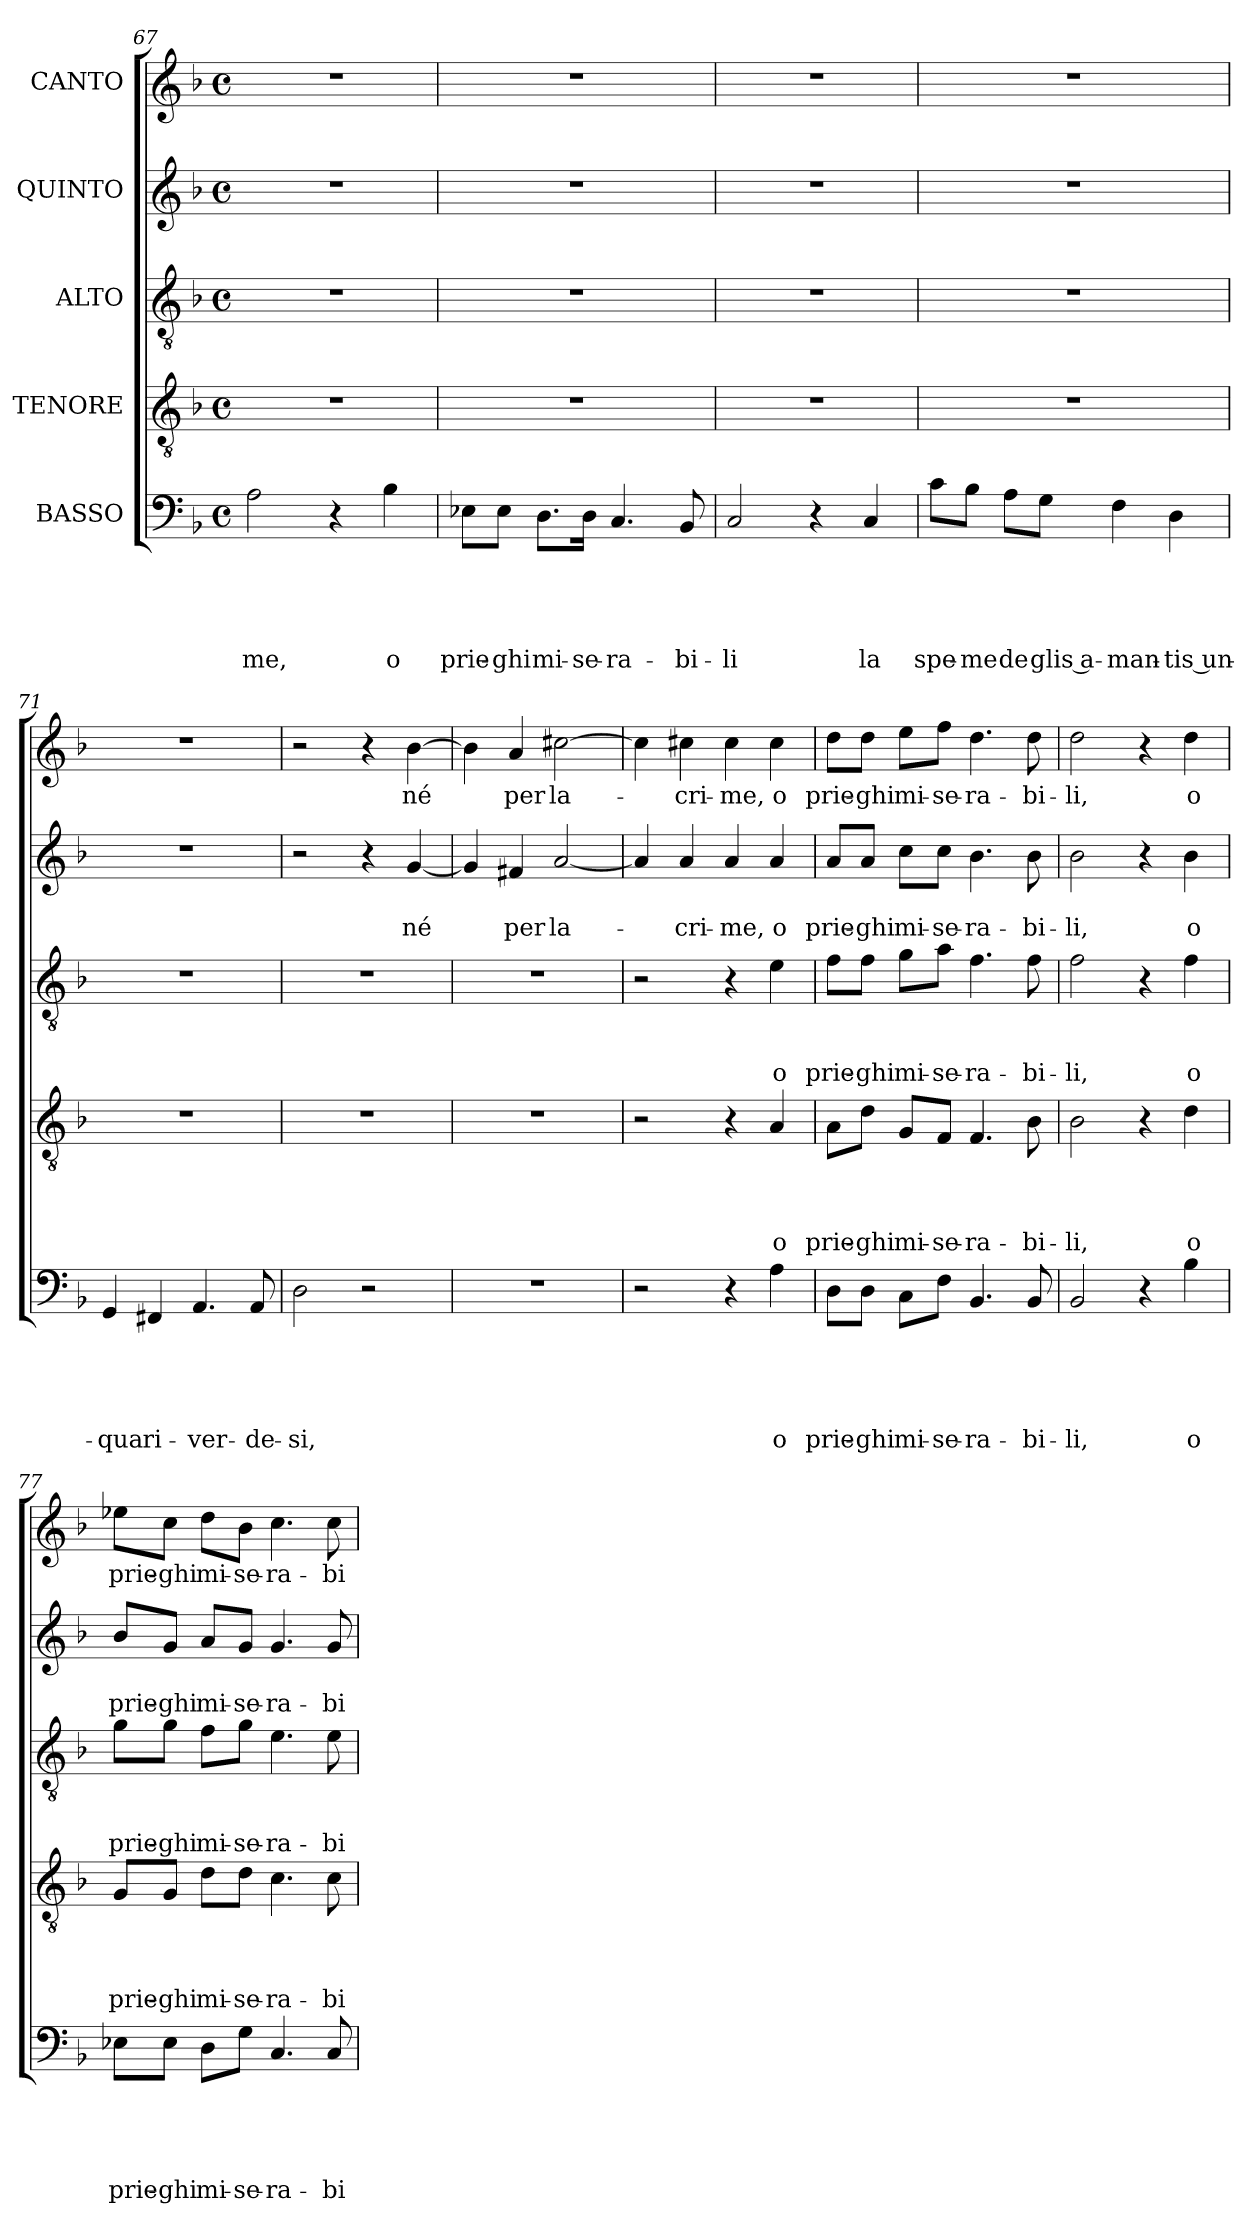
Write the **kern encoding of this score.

**kern	**text	**text	**text	**text	**text	**kern	**text	**text	**text	**text	**kern	**text	**text	**text	**kern	**text	**text	**kern	**text
*part5	*part5	*part5	*part5	*part5	*part5	*part4	*part4	*part4	*part4	*part4	*part3	*part3	*part3	*part3	*part2	*part2	*part2	*part1	*part1
*staff5	*staff5	*staff5	*staff5	*staff5	*staff5	*staff4	*staff4	*staff4	*staff4	*staff4	*staff3	*staff3	*staff3	*staff3	*staff2	*staff2	*staff2	*staff1	*staff1
*I"BASSO	*	*	*	*	*	*I"TENORE	*	*	*	*	*I"ALTO	*	*	*	*I"QUINTO	*	*	*I"CANTO	*
*clefF4	*	*	*	*	*	*clefGv2	*	*	*	*	*clefGv2	*	*	*	*clefG2	*	*	*clefG2	*
*k[b-]	*	*	*	*	*	*k[b-]	*	*	*	*	*k[b-]	*	*	*	*k[b-]	*	*	*k[b-]	*
*F:	*	*	*	*	*	*F:	*	*	*	*	*F:	*	*	*	*F:	*	*	*F:	*
*M4/4	*	*	*	*	*	*M4/4	*	*	*	*	*M4/4	*	*	*	*M4/4	*	*	*M4/4	*
*met(c)	*	*	*	*	*	*met(c)	*	*	*	*	*met(c)	*	*	*	*met(c)	*	*	*met(c)	*
=67	=67	=67	=67	=67	=67	=67	=67	=67	=67	=67	=67	=67	=67	=67	=67	=67	=67	=67	=67
!	!	!	!	!	!LO:LY:b	!	!	!	!	!	!	!	!	!	!	!	!	!	!
2A\	.	.	.	.	-me,	1r	.	.	.	.	1r	.	.	.	1r	.	.	1r	.
4r	.	.	.	.	.	.	.	.	.	.	.	.	.	.	.	.	.	.	.
!	!	!	!	!	!LO:LY:b	!	!	!	!	!	!	!	!	!	!	!	!	!	!
4B-\	.	.	.	.	o	.	.	.	.	.	.	.	.	.	.	.	.	.	.
=68	=68	=68	=68	=68	=68	=68	=68	=68	=68	=68	=68	=68	=68	=68	=68	=68	=68	=68	=68
!	!	!	!	!	!LO:LY:b	!	!	!	!	!	!	!	!	!	!	!	!	!	!
8E-X\L	.	.	.	.	prie-	1r	.	.	.	.	1r	.	.	.	1r	.	.	1r	.
!	!	!	!	!	!LO:LY:b:rj	!	!	!	!	!	!	!	!	!	!	!	!	!	!
8E-\J	.	.	.	.	-ghi	.	.	.	.	.	.	.	.	.	.	.	.	.	.
!	!	!	!	!	!LO:LY:b	!	!	!	!	!	!	!	!	!	!	!	!	!	!
8.D\L	.	.	.	.	mi-	.	.	.	.	.	.	.	.	.	.	.	.	.	.
!	!	!	!	!	!LO:LY:b	!	!	!	!	!	!	!	!	!	!	!	!	!	!
16D\Jk	.	.	.	.	-se-	.	.	.	.	.	.	.	.	.	.	.	.	.	.
!	!	!	!	!	!LO:LY:b:rj	!	!	!	!	!	!	!	!	!	!	!	!	!	!
4.C/	.	.	.	.	-ra-	.	.	.	.	.	.	.	.	.	.	.	.	.	.
!	!	!	!	!	!LO:LY:b	!	!	!	!	!	!	!	!	!	!	!	!	!	!
8BB-/	.	.	.	.	-bi-	.	.	.	.	.	.	.	.	.	.	.	.	.	.
=69	=69	=69	=69	=69	=69	=69	=69	=69	=69	=69	=69	=69	=69	=69	=69	=69	=69	=69	=69
!	!	!	!	!	!LO:LY:b	!	!	!	!	!	!	!	!	!	!	!	!	!	!
2C/	.	.	.	.	-li	1r	.	.	.	.	1r	.	.	.	1r	.	.	1r	.
4r	.	.	.	.	.	.	.	.	.	.	.	.	.	.	.	.	.	.	.
!	!	!	!	!	!LO:LY:b	!	!	!	!	!	!	!	!	!	!	!	!	!	!
4C/	.	.	.	.	la	.	.	.	.	.	.	.	.	.	.	.	.	.	.
!!LO:LB:g=z
=70	=70	=70	=70	=70	=70	=70	=70	=70	=70	=70	=70	=70	=70	=70	=70	=70	=70	=70	=70
!	!	!	!	!	!LO:LY:b	!	!	!	!	!	!	!	!	!	!	!	!	!	!
8c\L	.	.	.	.	spe-	1r	.	.	.	.	1r	.	.	.	1r	.	.	1r	.
!	!	!	!	!	!LO:LY:b:rj	!	!	!	!	!	!	!	!	!	!	!	!	!	!
8B-\J	.	.	.	.	-me	.	.	.	.	.	.	.	.	.	.	.	.	.	.
!	!	!	!	!	!LO:LY:b	!	!	!	!	!	!	!	!	!	!	!	!	!	!
8A\L	.	.	.	.	de	.	.	.	.	.	.	.	.	.	.	.	.	.	.
!	!	!	!	!	!LO:LY:b:rj	!	!	!	!	!	!	!	!	!	!	!	!	!	!
8G\J	.	.	.	.	glis a-	.	.	.	.	.	.	.	.	.	.	.	.	.	.
!	!	!	!	!	!LO:LY:b:rj	!	!	!	!	!	!	!	!	!	!	!	!	!	!
4F\	.	.	.	.	-man-	.	.	.	.	.	.	.	.	.	.	.	.	.	.
!	!	!	!	!	!LO:LY:b:rj	!	!	!	!	!	!	!	!	!	!	!	!	!	!
4D\	.	.	.	.	-tis un-	.	.	.	.	.	.	.	.	.	.	.	.	.	.
=71	=71	=71	=71	=71	=71	=71	=71	=71	=71	=71	=71	=71	=71	=71	=71	=71	=71	=71	=71
!	!	!	!	!	!LO:LY:b	!	!	!	!	!	!	!	!	!	!	!	!	!	!
4GG/	.	.	.	.	-qua	1r	.	.	.	.	1r	.	.	.	1r	.	.	1r	.
!	!	!	!	!	!LO:LY:b	!	!	!	!	!	!	!	!	!	!	!	!	!	!
4FF#X/	.	.	.	.	ri-	.	.	.	.	.	.	.	.	.	.	.	.	.	.
!	!	!	!	!	!LO:LY:b	!	!	!	!	!	!	!	!	!	!	!	!	!	!
4.AA/	.	.	.	.	-ver-	.	.	.	.	.	.	.	.	.	.	.	.	.	.
!	!	!	!	!	!LO:LY:b	!	!	!	!	!	!	!	!	!	!	!	!	!	!
8AA/	.	.	.	.	-de-	.	.	.	.	.	.	.	.	.	.	.	.	.	.
=72	=72	=72	=72	=72	=72	=72	=72	=72	=72	=72	=72	=72	=72	=72	=72	=72	=72	=72	=72
!	!	!	!	!	!LO:LY:b	!	!	!	!	!	!	!	!	!	!	!	!	!	!
2D\	.	.	.	.	-si,	1r	.	.	.	.	1r	.	.	.	2r	.	.	2r	.
2r	.	.	.	.	.	.	.	.	.	.	.	.	.	.	4r	.	.	4r	.
!	!	!	!	!	!	!	!	!	!	!	!	!	!	!	!	!	!LO:LY:b	!	!LO:LY:b
.	.	.	.	.	.	.	.	.	.	.	.	.	.	.	[<4g/	.	né	[>4b-\	né
=73	=73	=73	=73	=73	=73	=73	=73	=73	=73	=73	=73	=73	=73	=73	=73	=73	=73	=73	=73
1r	.	.	.	.	.	1r	.	.	.	.	1r	.	.	.	4g/]	.	.	4b-\]	.
!	!	!	!	!	!	!	!	!	!	!	!	!	!	!	!	!	!LO:LY:b	!	!LO:LY:b
.	.	.	.	.	.	.	.	.	.	.	.	.	.	.	4f#X/	.	per	4a/	per
!	!	!	!	!	!	!	!	!	!	!	!	!	!	!	!	!	!LO:LY:b	!	!LO:LY:b
.	.	.	.	.	.	.	.	.	.	.	.	.	.	.	[<2a/	.	la-	[>2cc#X\	la-
=74	=74	=74	=74	=74	=74	=74	=74	=74	=74	=74	=74	=74	=74	=74	=74	=74	=74	=74	=74
2r	.	.	.	.	.	2r	.	.	.	.	2r	.	.	.	4a/]	.	.	4cc#\]	.
!	!	!	!	!	!	!	!	!	!	!	!	!	!	!	!	!	!LO:LY:b	!	!LO:LY:b
.	.	.	.	.	.	.	.	.	.	.	.	.	.	.	4a/	.	-cri-	4cc#i\	-cri-
!	!	!	!	!	!	!	!	!	!	!	!	!	!	!	!	!	!LO:LY:b	!	!LO:LY:b
4r	.	.	.	.	.	4r	.	.	.	.	4r	.	.	.	4a/	.	-me,	4cc#i\	-me,
!	!	!	!	!	!LO:LY:b	!	!	!	!	!LO:LY:b	!	!	!	!LO:LY:b	!	!	!LO:LY:b	!	!LO:LY:b
4A\	.	.	.	.	o	4A/	.	.	.	o	4e\	.	.	o	4a/	.	o	4cc#i\	o
=75	=75	=75	=75	=75	=75	=75	=75	=75	=75	=75	=75	=75	=75	=75	=75	=75	=75	=75	=75
!	!	!	!	!	!LO:LY:b	!	!	!	!	!LO:LY:b	!	!	!	!LO:LY:b	!	!	!LO:LY:b	!	!LO:LY:b
8D\L	.	.	.	.	prie-	8A\L	.	.	.	prie-	8f\L	.	.	prie-	8a/L	.	prie-	8dd\L	prie-
!	!	!	!	!	!LO:LY:b:rj	!	!	!	!	!LO:LY:b:rj	!	!	!	!LO:LY:b:rj	!	!	!LO:LY:b:rj	!	!LO:LY:b:rj
8D\J	.	.	.	.	-ghi	8d\J	.	.	.	-ghi	8f\J	.	.	-ghi	8a/J	.	-ghi	8dd\J	-ghi
!	!	!	!	!	!LO:LY:b	!	!	!	!	!LO:LY:b	!	!	!	!LO:LY:b	!	!	!LO:LY:b	!	!LO:LY:b
8C\L	.	.	.	.	mi-	8G/L	.	.	.	mi-	8g\L	.	.	mi-	8cc\L	.	mi-	8ee\L	mi-
!	!	!	!	!	!LO:LY:b	!	!	!	!	!LO:LY:b	!	!	!	!LO:LY:b	!	!	!LO:LY:b	!	!LO:LY:b
8F\J	.	.	.	.	-se-	8F/J	.	.	.	-se-	8a\J	.	.	-se-	8cc\J	.	-se-	8ff\J	-se-
!	!	!	!	!	!LO:LY:b	!	!	!	!	!LO:LY:b	!	!	!	!LO:LY:b	!	!	!LO:LY:b	!	!LO:LY:b
4.BB-/	.	.	.	.	-ra-	4.F/	.	.	.	-ra-	4.f\	.	.	-ra-	4.b-\	.	-ra-	4.dd\	-ra-
!	!	!	!	!	!LO:LY:b	!	!	!	!	!LO:LY:b	!	!	!	!LO:LY:b	!	!	!LO:LY:b	!	!LO:LY:b
8BB-/	.	.	.	.	-bi-	8B-\	.	.	.	-bi-	8f\	.	.	-bi-	8b-\	.	-bi-	8dd\	-bi-
!!LO:PB:g=z
=76	=76	=76	=76	=76	=76	=76	=76	=76	=76	=76	=76	=76	=76	=76	=76	=76	=76	=76	=76
!	!	!	!	!	!LO:LY:b	!	!	!	!	!LO:LY:b	!	!	!	!LO:LY:b	!	!	!LO:LY:b	!	!LO:LY:b
2BB-/	.	.	.	.	-li,	2B-\	.	.	.	-li,	2f\	.	.	-li,	2b-\	.	-li,	2dd\	-li,
4r	.	.	.	.	.	4r	.	.	.	.	4r	.	.	.	4r	.	.	4r	.
!	!	!	!	!	!LO:LY:b	!	!	!	!	!LO:LY:b	!	!	!	!LO:LY:b	!	!	!LO:LY:b	!	!LO:LY:b
4B-\	.	.	.	.	o	4d\	.	.	.	o	4f\	.	.	o	4b-\	.	o	4dd\	o
=77	=77	=77	=77	=77	=77	=77	=77	=77	=77	=77	=77	=77	=77	=77	=77	=77	=77	=77	=77
!	!	!	!	!	!LO:LY:b	!	!	!	!	!LO:LY:b	!	!	!	!LO:LY:b	!	!	!LO:LY:b	!	!LO:LY:b
8E-X\L	.	.	.	.	prie-	8G/L	.	.	.	prie-	8g\L	.	.	prie-	8b-/L	.	prie-	8ee-X\L	prie-
!	!	!	!	!	!LO:LY:b:rj	!	!	!	!	!LO:LY:b:rj	!	!	!	!LO:LY:b:rj	!	!	!LO:LY:b:rj	!	!LO:LY:b:rj
8E-\J	.	.	.	.	-ghi	8G/J	.	.	.	-ghi	8g\J	.	.	-ghi	8g/J	.	-ghi	8cc\J	-ghi
!	!	!	!	!	!LO:LY:b	!	!	!	!	!LO:LY:b	!	!	!	!LO:LY:b	!	!	!LO:LY:b	!	!LO:LY:b
8D\L	.	.	.	.	mi-	8d\L	.	.	.	mi-	8f\L	.	.	mi-	8a/L	.	mi-	8dd\L	mi-
!	!	!	!	!	!LO:LY:b	!	!	!	!	!LO:LY:b	!	!	!	!LO:LY:b	!	!	!LO:LY:b	!	!LO:LY:b
8G\J	.	.	.	.	-se-	8d\J	.	.	.	-se-	8g\J	.	.	-se-	8g/J	.	-se-	8b-\J	-se-
!	!	!	!	!	!LO:LY:b	!	!	!	!	!LO:LY:b	!	!	!	!LO:LY:b	!	!	!LO:LY:b	!	!LO:LY:b
4.C/	.	.	.	.	-ra-	4.c\	.	.	.	-ra-	4.e\	.	.	-ra-	4.g/	.	-ra-	4.cc\	-ra-
!	!	!	!	!	!LO:LY:b	!	!	!	!	!LO:LY:b	!	!	!	!LO:LY:b	!	!	!LO:LY:b	!	!LO:LY:b
8C/	.	.	.	.	-bi-	8c\	.	.	.	-bi-	8e\	.	.	-bi-	8g/	.	-bi-	8cc\	-bi-
=	=	=	=	=	=	=	=	=	=	=	=	=	=	=	=	=	=	=	=
*-	*-	*-	*-	*-	*-	*-	*-	*-	*-	*-	*-	*-	*-	*-	*-	*-	*-	*-	*-
